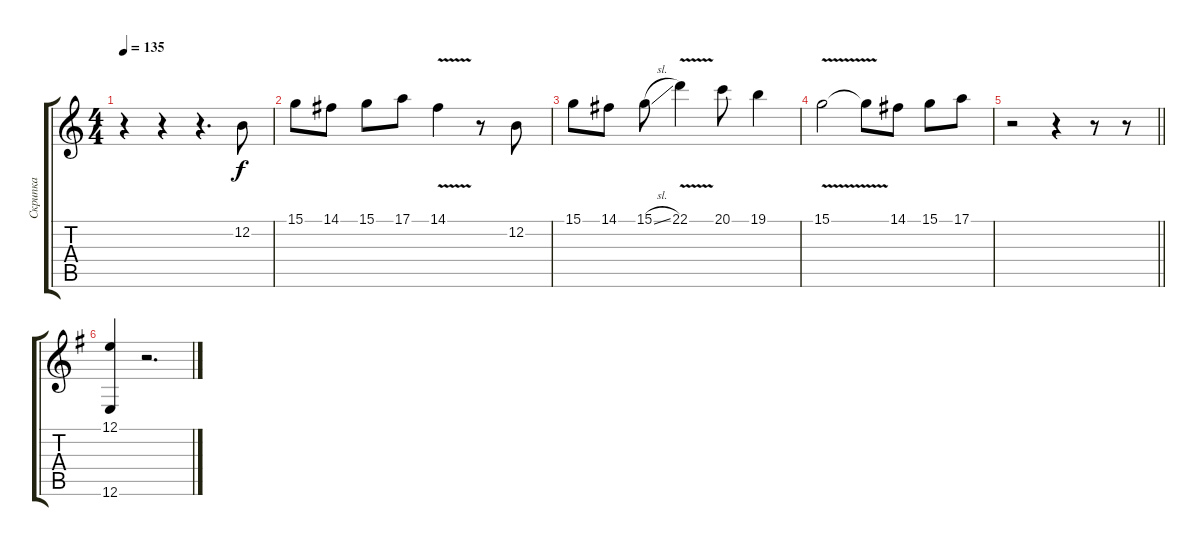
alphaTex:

\track ("Скрипка" "Скрипка") {instrument violin}
\staff {score tabs}
\tuning (E4 B3 G3 D3 A2 E2) {hide}
\ts (4 4)
\tempo 135
\clef g2
\ks c
r.4{dy f} r.4 r.4{d} 12.2.8 |
15.1.8 14.1.8 15.1.8 17.1.8 14.1{v}.4 r.8 12.2.8 |
15.1.8 14.1.8 15.1{sl}.8 22.1{v}.4 20.1.8 19.1.4 |
15.1{v}.2 15.1{t}.8 14.1.8 15.1.8 17.1.8 |
\barLineRight lightlight
r.2 r.4 r.8 r.8 |
\ks eminor
(12.1 12.6).4{volume 3 balance 10 instrument violin} r.2{d}
